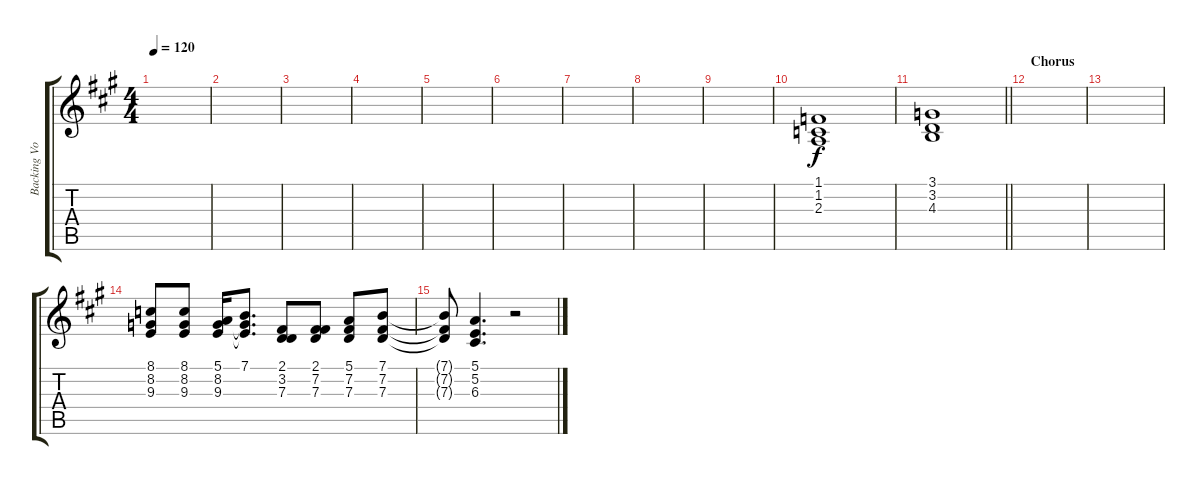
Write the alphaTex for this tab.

\track ("Backing Vocals" "Backing Vo") {instrument altosax}
\staff {score tabs}
\tuning (E4 B3 G3 D3 A2 E2) {hide}
\ts (4 4)
\tempo 120
\clef g2
\ks a
|
|
|
|
|
|
|
|
|
(1.1 1.2 2.3).1 |
\barLineRight lightlight
(3.1 3.2 4.3).1 |
\section ("" "Chorus")
|
|
(8.1 8.2 9.3).8 (8.1 8.2 9.3).8 (5.1 8.2 9.3).16 (7.1 8.2{t} 9.3{t}).8{d} (2.1 3.2 7.3).8 (2.1 7.2 7.3).8 (5.1 7.2 7.3).8 (7.1 7.2 7.3).8 |
(7.1{t} 7.2{t} 7.3{t}).8 (5.1 5.2 6.3).4{d} r.2
